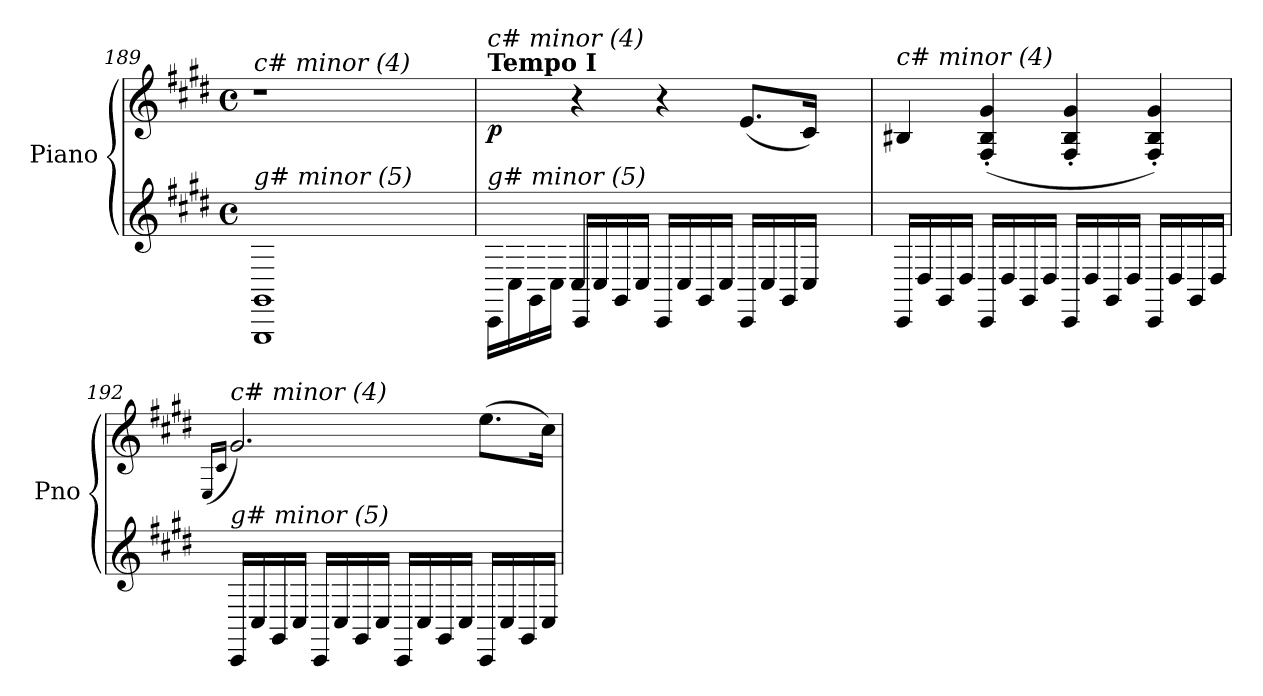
**kern	**kern	**dynam
*part1	*part1	*part1
*staff2	*staff1	*staff1/2
*I"Piano	*	*
*I'Pno	*	*
*clefG2	*clefG2	*
*k[f#c#g#d#]	*k[f#c#g#d#]	*
*M4/4	*M4/4	*
*met(c)	*met(c)	*
=189	=189	=189
!	!LO:TX:i:t=c# minor (4)	!
!LO:TX:i:t=g# minor (5)	!	!
1GGG# 1GG#	1r	.
1ryy	1ryy	.
!!LO:PB:g=z
=190	=190	=190
*^	*	*
!	!	!LO:TX:a:B:t=Tempo I	!
!	!	!LO:TX:i:t=c# minor (4)	!
!LO:TX:i:t=g# minor (5)	!	!	!
!	!	!	!LO:DY:b
4ryy	16CC#\LL	4ryy	p
.	16C#\	.	.
.	16GG#\	.	.
.	16C#\JJ	.	.
4C#/	16CC#/LL	4r	.
.	16C#/	.	.
.	16GG#/	.	.
.	16C#/JJ	.	.
2.ryy	16CC#/LL	4r	.
.	16C#/	.	.
.	16GG#/	.	.
.	16C#/JJ	.	.
.	16CC#/LL	(8.e/L	.
.	16C#/	.	.
.	16GG#/	.	.
.	16C#/JJ	16c#/Jk)	.
.	4ryy	4ryy	.
=191	=191	=191	=191
!	!	!LO:TX:i:t=c# minor (4)	!
!LO:TX:i:t=g# minor (5)	!	!	!
*v	*v	*	*
16CC#/LL	4B#X/	.
16D#/	.	.
16GG#/	.	.
16D#/JJ	.	.
16CC#/LL	(>4F#/' 4B#/' 4g#/'	.
16D#/	.	.
16GG#/	.	.
16D#/JJ	.	.
16CC#/LL	4F#/' 4B#/' 4g#/'	.
16D#/	.	.
16GG#/	.	.
16D#/JJ	.	.
16CC#/LL	4F#/' 4B#/' 4g#/')	.
16D#/	.	.
16GG#/	.	.
16D#/JJ	.	.
=192	=192	=192
.	(16qE/LL	.
.	16qc#/JJ	.
!	!LO:TX:i:t=c# minor (4)	!
!LO:TX:i:t=g# minor (5)	!	!
16CC#/LL	2.g#/)	.
16C#/	.	.
16GG#/	.	.
16C#/JJ	.	.
16CC#/LL	.	.
16C#/	.	.
16GG#/	.	.
16C#/JJ	.	.
16CC#/LL	.	.
16C#/	.	.
16GG#/	.	.
16C#/JJ	.	.
16CC#/LL	(8.ee\L	.
16C#/	.	.
16GG#/	.	.
16C#/JJ	16cc#\Jk)	.
=	=	=
*-	*-	*-
